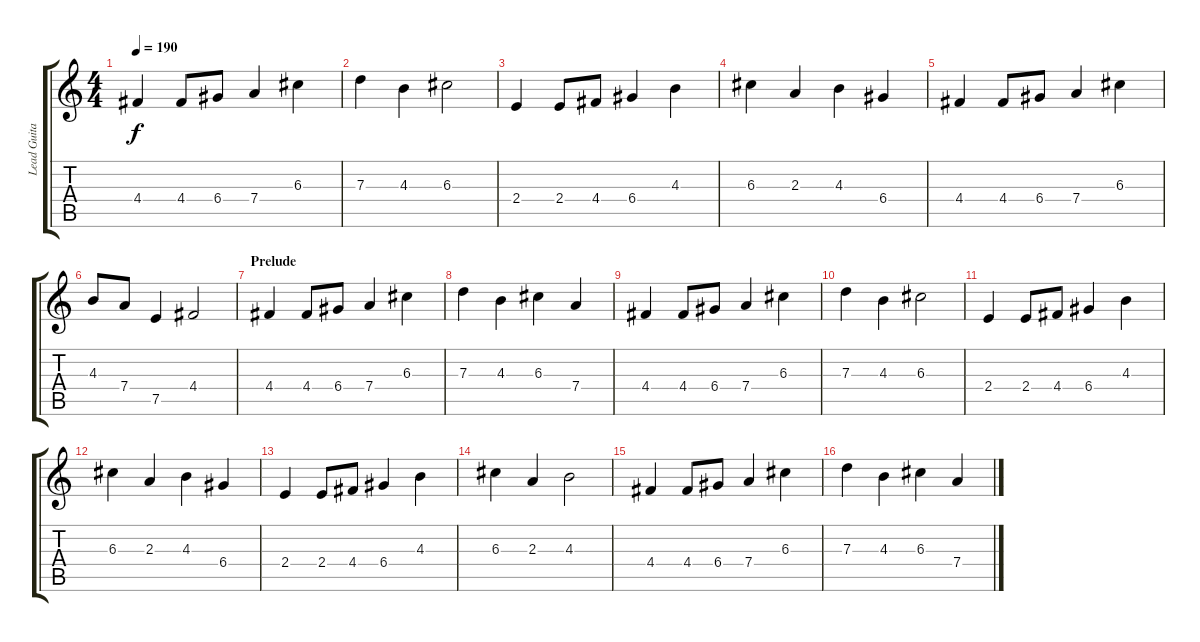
\track ("Lead Guitar I" "Lead Guita") {instrument distortionguitar}
\staff {score tabs}
\tuning (E4 B3 G3 D3 A2 E2) {hide}
\ts (4 4)
\tempo 190
\clef g2
\ks c
4.4.4{dy f} 4.4.8 6.4.8 7.4.4 6.3.4 |
7.3.4 4.3.4 6.3.2 |
2.4.4 2.4.8 4.4.8 6.4.4 4.3.4 |
6.3.4 2.3.4 4.3.4 6.4.4 |
4.4.4 4.4.8 6.4.8 7.4.4 6.3.4 |
4.3.8 7.4.8 7.5.4 4.4.2 |
\section ("" "Prelude")
4.4.4 4.4.8 6.4.8 7.4.4 6.3.4 |
7.3.4 4.3.4 6.3.4 7.4.4 |
4.4.4 4.4.8 6.4.8 7.4.4 6.3.4 |
7.3.4 4.3.4 6.3.2 |
2.4.4 2.4.8 4.4.8 6.4.4 4.3.4 |
6.3.4 2.3.4 4.3.4 6.4.4 |
2.4.4 2.4.8 4.4.8 6.4.4 4.3.4 |
6.3.4 2.3.4 4.3.2 |
4.4.4 4.4.8 6.4.8 7.4.4 6.3.4 |
7.3.4 4.3.4 6.3.4 7.4.4
